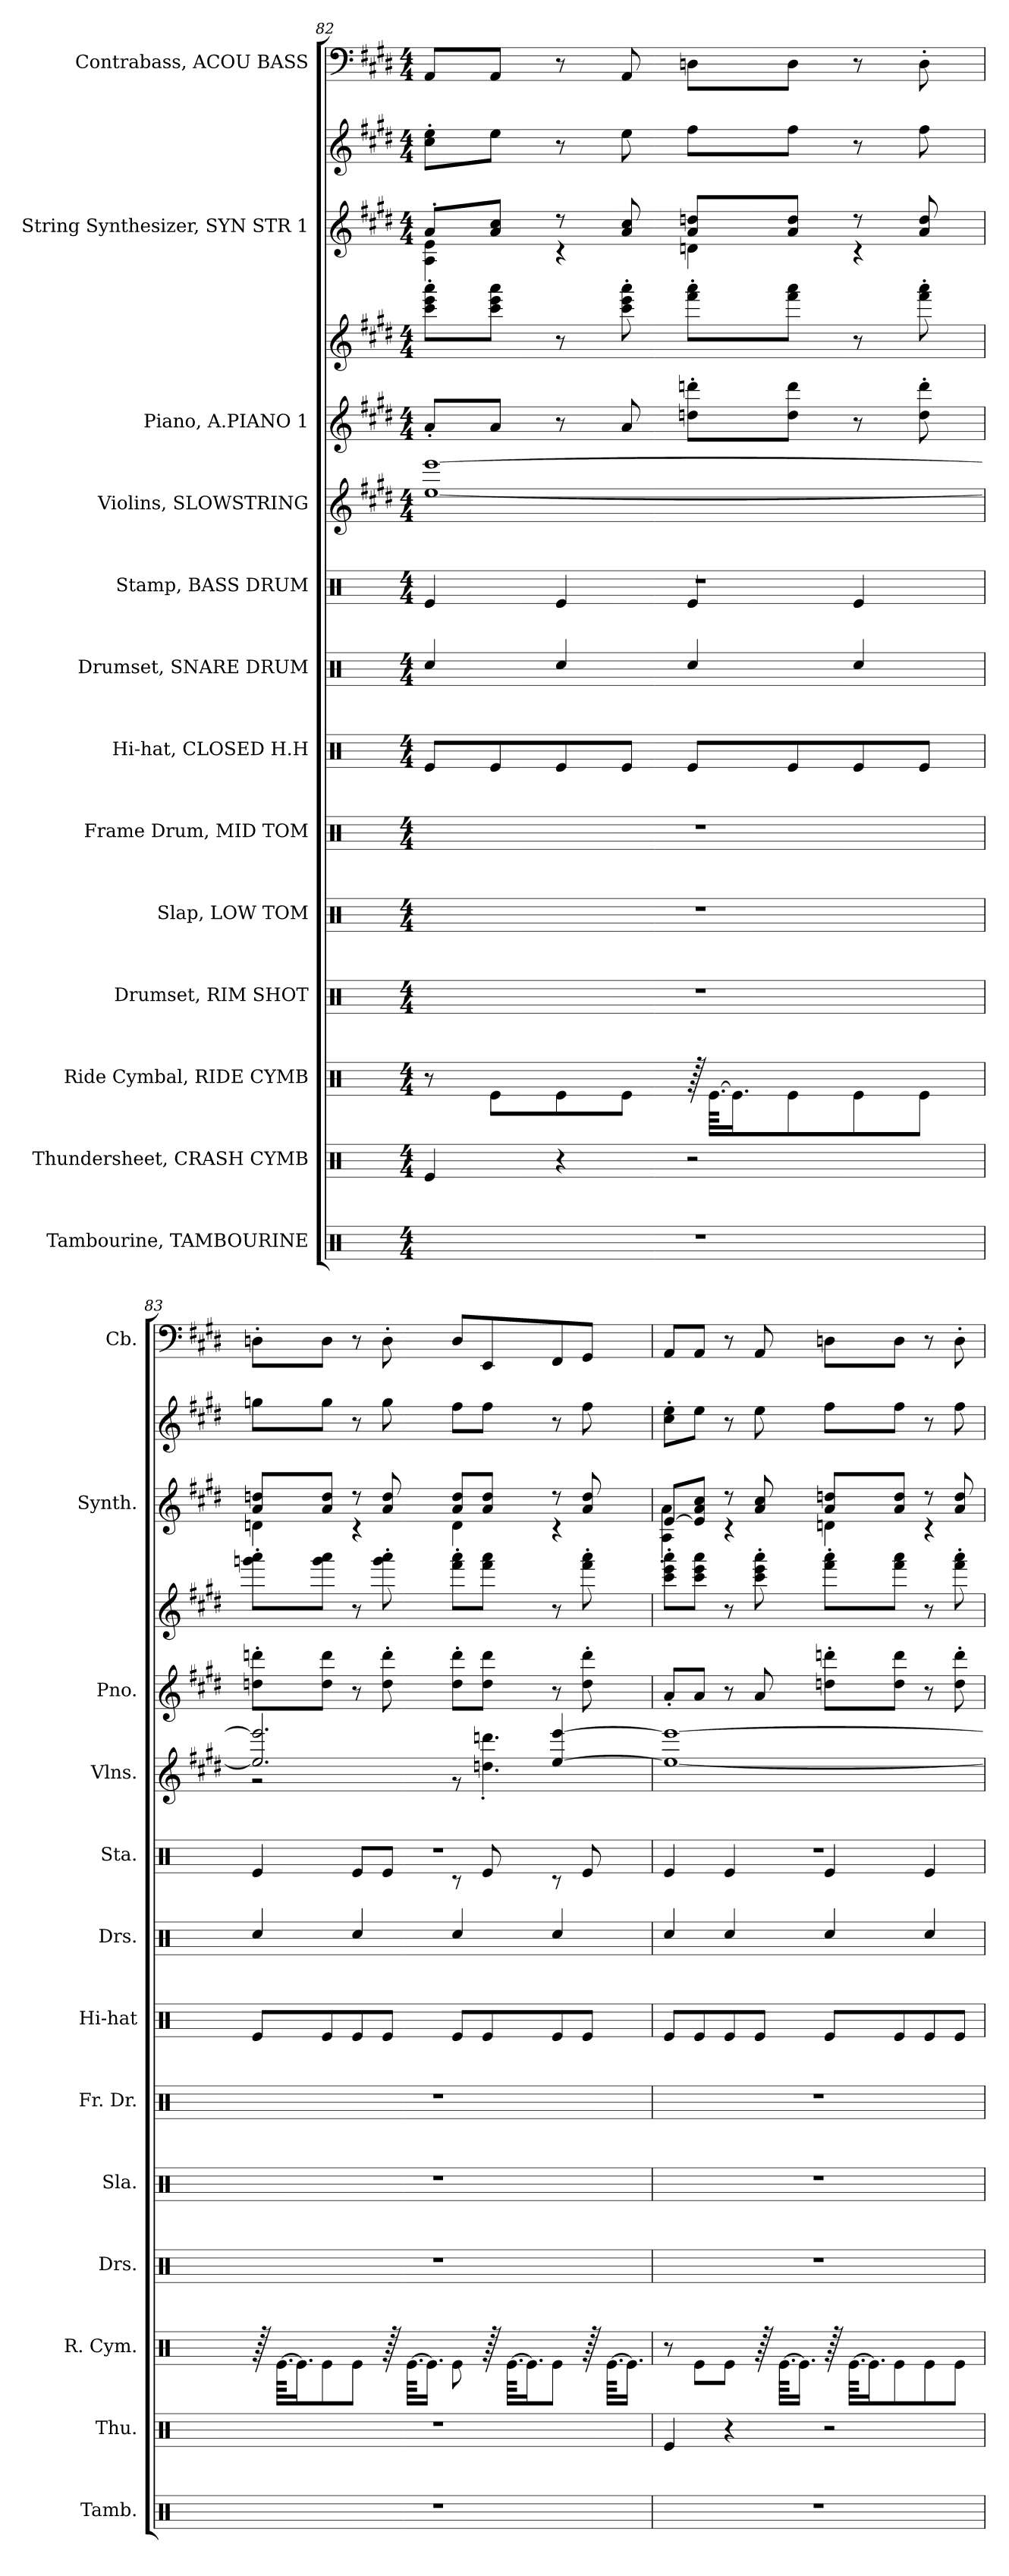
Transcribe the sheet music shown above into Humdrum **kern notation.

**kern	**kern	**kern	**kern	**kern	**kern	**kern	**kern	**kern	**kern	**kern	**kern	**kern	**kern	**kern
*part13	*part12	*part11	*part10	*part9	*part8	*part7	*part6	*part5	*part4	*part3	*part3	*part2	*part2	*part1
*staff15	*staff14	*staff13	*staff12	*staff11	*staff10	*staff9	*staff8	*staff7	*staff6	*staff5	*staff4	*staff3	*staff2	*staff1
*I"Tambourine, TAMBOURINE	*I"Thundersheet, CRASH CYMB	*I"Ride Cymbal, RIDE CYMB	*I"Drumset, RIM SHOT	*I"Slap, LOW TOM	*I"Frame Drum, MID TOM	*I"Hi-hat, CLOSED H.H	*I"Drumset, SNARE DRUM	*I"Stamp, BASS DRUM	*I"Violins, SLOWSTRING	*I"Piano, A.PIANO 1	*	*I"String Synthesizer, SYN STR 1	*	*I"Contrabass, ACOU BASS
*I'Tamb.	*I'Thu.	*I'R. Cym.	*I'Drs.	*I'Sla.	*I'Fr. Dr.	*I'Hi-hat	*I'Drs.	*I'Sta.	*I'Vlns.	*I'Pno.	*	*I'Synth.	*	*I'Cb.
*clefX	*clefX	*clefX	*clefX	*clefX	*clefX	*clefX	*clefX	*clefX	*clefG2	*clefG2	*clefG2	*clefG2	*clefG2	*clefF4
*	*	*	*	*	*	*	*	*	*	*	*	*	*	*ITrd7c12
*k[]	*k[]	*k[]	*k[]	*k[]	*k[]	*k[]	*k[]	*k[]	*k[f#c#g#d#]	*k[f#c#g#d#]	*k[f#c#g#d#]	*k[f#c#g#d#]	*k[f#c#g#d#]	*k[f#c#g#d#]
*M4/4	*M4/4	*M4/4	*M4/4	*M4/4	*M4/4	*M4/4	*M4/4	*M4/4	*M4/4	*M4/4	*M4/4	*M4/4	*M4/4	*M4/4
=82	=82	=82	=82	=82	=82	=82	=82	=82	=82	=82	=82	=82	=82	=82
*	*	*	*	*	*	*	*	*^	*	*	*	*^	*	*
1r	4Re/	8r	1r	1r	1r	8Re/L	4Rcc/	1r	4Re/	[1ee [1eee	8a'/L	8ccc#\' 8eee\' 8aaa\'L	8a'/L	4A\ 4e\	8cc#\' 8ee\'L	8AAA/L
.	.	8Re\L	.	.	.	8Re/	.	.	.	.	8a/J	8ccc#\ 8eee\ 8aaa\J	8a/ 8cc#/J	.	8ee\J	8AAA/J
.	4r	8Re\	.	.	.	8Re/	4Rcc/	.	4Re/	.	8r	8r	8r	4r	8r	8r
.	.	8Re\J	.	.	.	8Re/J	.	.	.	.	8a/	8ccc#\' 8eee\' 8aaa\'	8a/ 8cc#/	.	8ee\	8AAA/
.	2r	128r	.	.	.	8Re/L	4Rcc/	.	4Re/	.	8ddn\' 8dddn\'L	8fff#\' 8aaa\'L	8a/ 8ddn/L	4dn\	8ff#\L	8DDn\L
.	.	[64.Re\KKLL	.	.	.	.	.	.	.	.	.	.	.	.	.	.
.	.	16.Re\J]	.	.	.	.	.	.	.	.	.	.	.	.	.	.
.	.	8Re\	.	.	.	8Re/	.	.	.	.	8dd\ 8ddd\J	8fff#\ 8aaa\J	8a/ 8dd/J	.	8ff#\J	8DD\J
.	.	8Re\	.	.	.	8Re/	4Rcc/	.	4Re/	.	8r	8r	8r	4r	8r	8r
.	.	8Re\J	.	.	.	8Re/J	.	.	.	.	8dd\' 8ddd\'	8fff#\' 8aaa\'	8a/ 8dd/	.	8ff#\	8DD'\
!!LO:PB:g=z
=83	=83	=83	=83	=83	=83	=83	=83	=83	=83	=83	=83	=83	=83	=83	=83	=83
*	*	*	*	*	*	*	*	*	*	*^	*	*	*	*	*	*
1r	1r	128r	1r	1r	1r	8Re/L	4Rcc/	1r	4Re/	2.ee/] 2.eee/]	2r	8ddn\' 8dddn\'L	8gggn\' 8aaa\'L	8a/ 8ddn/L	4dn\	8ggn\L	8DDn'\L
.	.	[64.Re\KKLL	.	.	.	.	.	.	.	.	.	.	.	.	.	.	.
.	.	16.Re\J]	.	.	.	.	.	.	.	.	.	.	.	.	.	.	.
.	.	8Re\	.	.	.	8Re/	.	.	.	.	.	8dd\ 8ddd\J	8ggg\ 8aaa\J	8a/ 8dd/J	.	8gg\J	8DD\J
.	.	8Re\J	.	.	.	8Re/	4Rcc/	.	8Re/L	.	.	8r	8r	8r	4r	8r	8r
.	.	128r	.	.	.	8Re/J	.	.	8Re/J	.	.	8dd\' 8ddd\'	8ggg\' 8aaa\'	8a/ 8dd/	.	8gg\	8DD'\
.	.	[64.Re\KKLL	.	.	.	.	.	.	.	.	.	.	.	.	.	.	.
.	.	16.Re\JJ]	.	.	.	.	.	.	.	.	.	.	.	.	.	.	.
.	.	8Re\	.	.	.	8Re/L	4Rcc/	.	8r	.	8r	8dd\' 8ddd\'L	8fff#\' 8aaa\'L	8a/ 8dd/L	4d\	8ff#\L	8DD/L
.	.	128r	.	.	.	8Re/	.	.	8Re/	.	4.ddn\' 4.dddn\'	8dd\ 8ddd\J	8fff#\ 8aaa\J	8a/ 8dd/J	.	8ff#\J	8EEE/
.	.	[64.Re\KKLL	.	.	.	.	.	.	.	.	.	.	.	.	.	.	.
.	.	16.Re\J]	.	.	.	.	.	.	.	.	.	.	.	.	.	.	.
.	.	8Re\J	.	.	.	8Re/	4Rcc/	.	8r	[4ee/ [4eee/	.	8r	8r	8r	4r	8r	8FFF#/
.	.	128r	.	.	.	8Re/J	.	.	8Re/	.	.	8dd\' 8ddd\'	8fff#\' 8aaa\'	8a/ 8dd/	.	8ff#\	8GGG#/J
.	.	[64.Re\KKLL	.	.	.	.	.	.	.	.	.	.	.	.	.	.	.
.	.	16.Re\JJ]	.	.	.	.	.	.	.	.	.	.	.	.	.	.	.
*	*	*	*	*	*	*	*	*	*	*v	*v	*	*	*	*	*	*
=84	=84	=84	=84	=84	=84	=84	=84	=84	=84	=84	=84	=84	=84	=84	=84	=84
1r	4Re/	8r	1r	1r	1r	8Re/L	4Rcc/	1r	4Re/	1ee_ 1eee_	8a'/L	8ccc#\' 8eee\' 8aaa\'L	[8e/L	4A\' 4a\'	8cc#\' 8ee\'L	8AAA/L
.	.	8Re\L	.	.	.	8Re/	.	.	.	.	8a/J	8ccc#\ 8eee\ 8aaa\J	8e/] 8a/ 8cc#/J	.	8ee\J	8AAA/J
.	4r	8Re\J	.	.	.	8Re/	4Rcc/	.	4Re/	.	8r	8r	8r	4r	8r	8r
.	.	128r	.	.	.	8Re/J	.	.	.	.	8a/	8ccc#\' 8eee\' 8aaa\'	8a/ 8cc#/	.	8ee\	8AAA/
.	.	[64.Re\KKLL	.	.	.	.	.	.	.	.	.	.	.	.	.	.
.	.	16.Re\JJ]	.	.	.	.	.	.	.	.	.	.	.	.	.	.
.	2r	128r	.	.	.	8Re/L	4Rcc/	.	4Re/	.	8ddn\' 8dddn\'L	8fff#\' 8aaa\'L	8a/ 8ddn/L	4dn\	8ff#\L	8DDn\L
.	.	[64.Re\KKLL	.	.	.	.	.	.	.	.	.	.	.	.	.	.
.	.	16.Re\J]	.	.	.	.	.	.	.	.	.	.	.	.	.	.
.	.	8Re\	.	.	.	8Re/	.	.	.	.	8dd\ 8ddd\J	8fff#\ 8aaa\J	8a/ 8dd/J	.	8ff#\J	8DD\J
.	.	8Re\	.	.	.	8Re/	4Rcc/	.	4Re/	.	8r	8r	8r	4r	8r	8r
.	.	8Re\J	.	.	.	8Re/J	.	.	.	.	8dd\' 8ddd\'	8fff#\' 8aaa\'	8a/ 8dd/	.	8ff#\	8DD'\
*	*	*	*	*	*	*	*	*v	*v	*	*	*	*v	*v	*	*
=	=	=	=	=	=	=	=	=	=	=	=	=	=	=
*-	*-	*-	*-	*-	*-	*-	*-	*-	*-	*-	*-	*-	*-	*-
